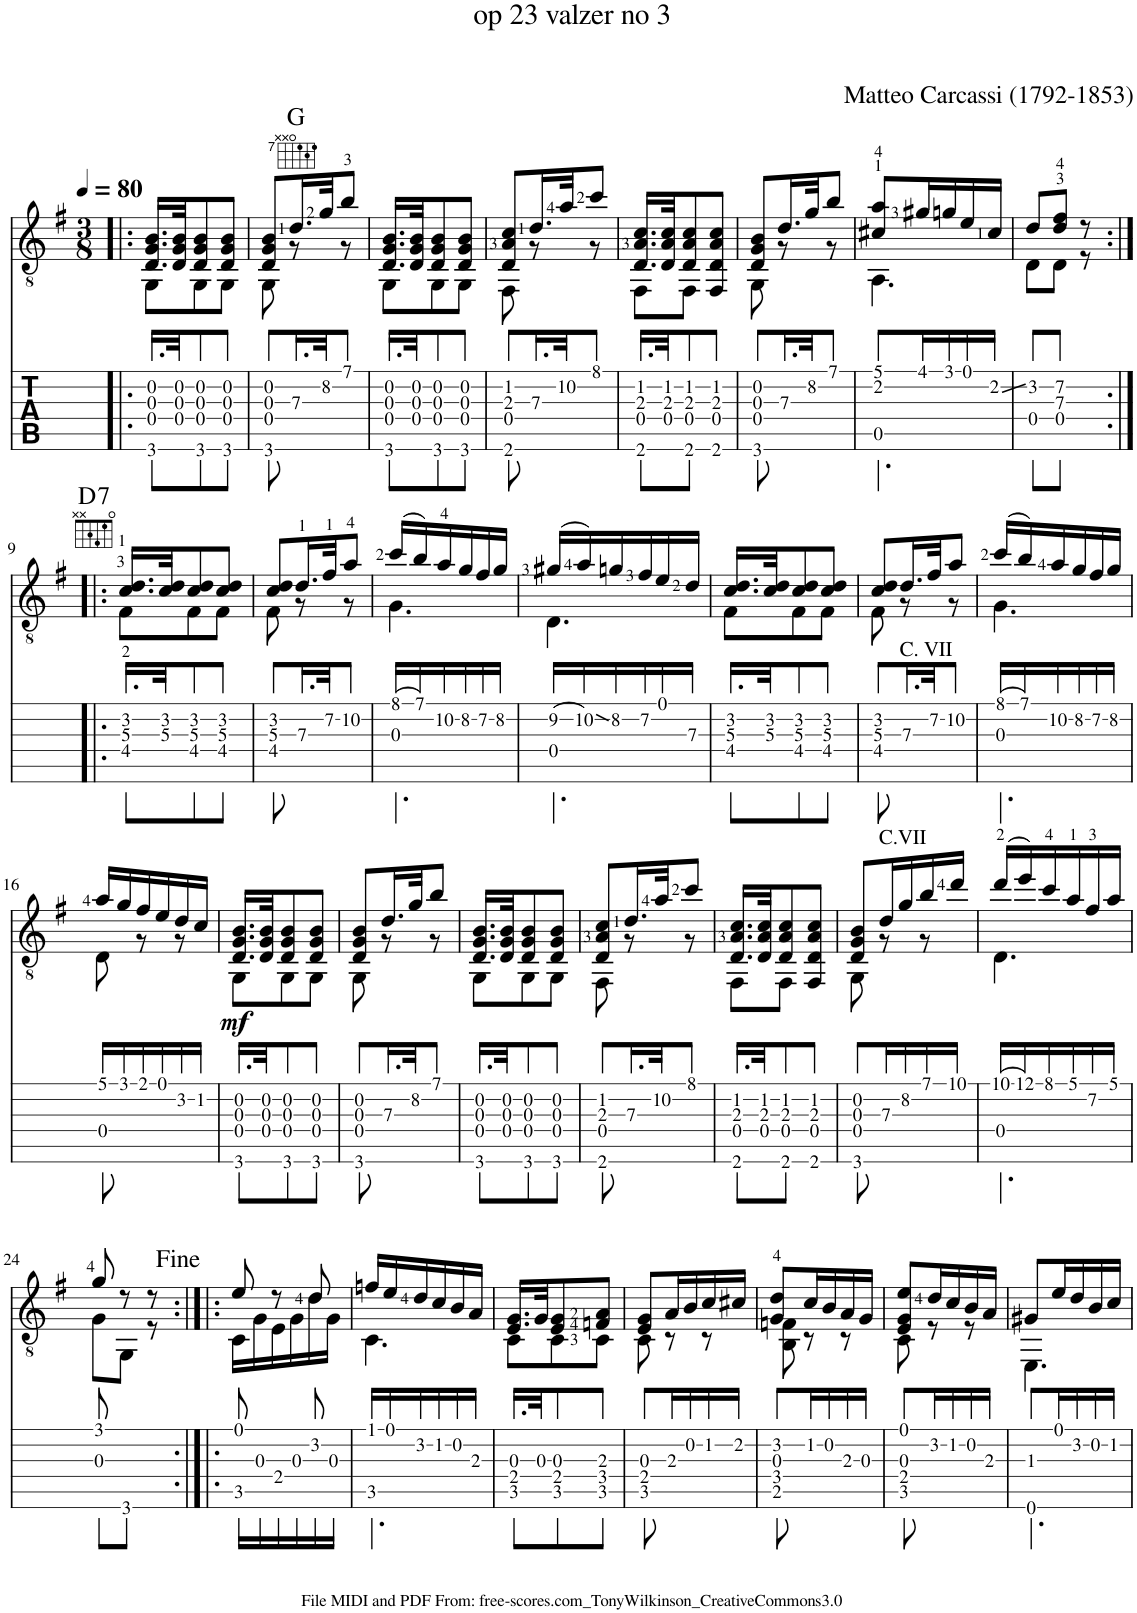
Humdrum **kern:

**kern	**dynam	**kern	**harte
*part2	*part2	*part1	*part1
*staff2	*staff2	*staff1	*
*I"Chitarra classica (Intavolatura)	*	*I"Guitar	*
*stria6	*	*	*
*	*	*clefGv2	*
*k[f#]	*	*k[f#]	*
*M3/8	*	*M3/8	*
*MM80	*	*MM80	*
=1!|:	=1!|:	=1!|:	=1!|:
*^	*	*^	*
16.D/ 16.G/ 16.B/LL	8GG\L	.	16.D/ 16.G/ 16.B/LL	8GG\L	.
32D/ 32G/ 32B/JK	.	.	32D/ 32G/ 32B/JK	.	.
8D/ 8G/ 8B/	8GG\	.	8D/ 8G/ 8B/	8GG\	.
8D/ 8G/ 8B/J	8GG\J	.	8D/ 8G/ 8B/J	8GG\J	.
=2	=2	=2	=2	=2	=2
8D/ 8G/ 8B/L	8GG\	.	8D/ 8G/ 8B/L	8GG\	.
16.d/L	8r	.	16.d/L	8r	G:maj
32g/JK	.	.	32g/JK	.	.
8b/J	8r	.	8b/J	8r	.
=3	=3	=3	=3	=3	=3
16.D/ 16.G/ 16.B/LL	8GG\L	.	16.D/ 16.G/ 16.B/LL	8GG\L	.
32D/ 32G/ 32B/JK	.	.	32D/ 32G/ 32B/JK	.	.
8D/ 8G/ 8B/	8GG\	.	8D/ 8G/ 8B/	8GG\	.
8D/ 8G/ 8B/J	8GG\J	.	8D/ 8G/ 8B/J	8GG\J	.
=4	=4	=4	=4	=4	=4
8D/ 8A/ 8c/L	8FF#\	.	8D/ 8A/ 8c/L	8FF#\	.
16.d/L	8r	.	16.d/L	8r	.
32a/JK	.	.	32a/JK	.	.
8cc/J	8r	.	8cc/J	8r	.
=5	=5	=5	=5	=5	=5
16.D/ 16.A/ 16.c/LL	8FF#\L	.	16.D/ 16.A/ 16.c/LL	8FF#\L	.
32D/ 32A/ 32c/JK	.	.	32D/ 32A/ 32c/JK	.	.
8D/ 8A/ 8c/	8FF#\J	.	8D/ 8A/ 8c/	8FF#\J	.
8FF#/ 8D/ 8A/ 8c/J	8ryy	.	8FF#/ 8D/ 8A/ 8c/J	8ryy	.
=6	=6	=6	=6	=6	=6
8D/ 8G/ 8B/L	8GG\	.	8D/ 8G/ 8B/L	8GG\	.
16.d/L	8r	.	16.d/L	8r	.
32g/JK	.	.	32g/JK	.	.
8b/J	8r	.	8b/J	8r	.
=7	=7	=7	=7	=7	=7
8c#X/ 8a/L	4.AA\	.	8c#X/ 8a/L	4.AA\	.
16g#X/L	.	.	16g#X/L	.	.
16gn/	.	.	16gn/	.	.
16e/	.	.	16e/	.	.
16c#/JJ	.	.	16c#/JJ	.	.
=8	=8	=8	=8	=8	=8
8d/L	8D\L	.	8d/L	8D\L	.
8d/ 8f#/J	8D\J	.	8d/ 8f#/J	8D\J	.
8r	8r	.	8r	8r	.
!!LO:LB:g=z	!!
=9:|!|:	=9:|!|:	=9:|!|:	=9:|!|:	=9:|!|:	=9:|!|:
!	!	!	!	!	!LO:H:kt=7
16.c/ 16.d/LL	8F#\L	.	16.c/ 16.d/LL	8F#\L	D:7
32c/ 32d/JK	.	.	32c/ 32d/JK	.	.
8c/ 8d/	8F#\	.	8c/ 8d/	8F#\	.
8c/ 8d/J	8F#\J	.	8c/ 8d/J	8F#\J	.
=10	=10	=10	=10	=10	=10
8c/ 8d/L	8F#\	.	8c/ 8d/L	8F#\	.
16.d/L	8r	.	16.d/L	8r	.
32f#/JK	.	.	32f#/JK	.	.
8a/J	8r	.	8a/J	8r	.
=11	=11	=11	=11	=11	=11
(16cc/LL	4.G\	.	(16cc/LL	4.G\	.
16b/)	.	.	16b/)	.	.
16a/	.	.	16a/	.	.
16g/	.	.	16g/	.	.
16f#/	.	.	16f#/	.	.
16g/JJ	.	.	16g/JJ	.	.
=12	=12	=12	=12	=12	=12
(16g#X/LL	4.D\	.	(16g#X/LL	4.D\	.
16a/)	.	.	16a/)	.	.
16gn/	.	.	16gn/	.	.
16f#/	.	.	16f#/	.	.
16e/	.	.	16e/	.	.
16d/JJ	.	.	16d/JJ	.	.
=13	=13	=13	=13	=13	=13
16.c/ 16.d/LL	8F#\L	.	16.c/ 16.d/LL	8F#\L	.
32c/ 32d/JK	.	.	32c/ 32d/JK	.	.
8c/ 8d/	8F#\	.	8c/ 8d/	8F#\	.
8c/ 8d/J	8F#\J	.	8c/ 8d/J	8F#\J	.
=14	=14	=14	=14	=14	=14
8c/ 8d/L	8F#\	.	8c/ 8d/L	8F#\	.
!LO:TX:a:t=C. VII	!	!	!	!	!
16.d/L	8r	.	16.d/L	8r	.
32f#/JK	.	.	32f#/JK	.	.
8a/J	8r	.	8a/J	8r	.
=15	=15	=15	=15	=15	=15
(16cc/LL	4.G\	.	(16cc/LL	4.G\	.
16b/)	.	.	16b/)	.	.
16a/	.	.	16a/	.	.
16g/	.	.	16g/	.	.
16f#/	.	.	16f#/	.	.
16g/JJ	.	.	16g/JJ	.	.
!!LO:LB:g=z	!!
=16	=16	=16	=16	=16	=16
16a/LL	8D\	.	16a/LL	8D\	.
16g/	.	.	16g/	.	.
16f#/	8r	.	16f#/	8r	.
16e/	.	.	16e/	.	.
16d/	8r	.	16d/	8r	.
16c/JJ	.	.	16c/JJ	.	.
=17	=17	=17	=17	=17	=17
!	!	!LO:DY:a	!	!	!
16.D/ 16.G/ 16.B/LL	8GG\L	mf	16.D/ 16.G/ 16.B/LL	8GG\L	.
32D/ 32G/ 32B/JK	.	.	32D/ 32G/ 32B/JK	.	.
8D/ 8G/ 8B/	8GG\	.	8D/ 8G/ 8B/	8GG\	.
8D/ 8G/ 8B/J	8GG\J	.	8D/ 8G/ 8B/J	8GG\J	.
=18	=18	=18	=18	=18	=18
8D/ 8G/ 8B/L	8GG\	.	8D/ 8G/ 8B/L	8GG\	.
16.d/L	8r	.	16.d/L	8r	.
32g/JK	.	.	32g/JK	.	.
8b/J	8r	.	8b/J	8r	.
=19	=19	=19	=19	=19	=19
16.D/ 16.G/ 16.B/LL	8GG\L	.	16.D/ 16.G/ 16.B/LL	8GG\L	.
32D/ 32G/ 32B/JK	.	.	32D/ 32G/ 32B/JK	.	.
8D/ 8G/ 8B/	8GG\	.	8D/ 8G/ 8B/	8GG\	.
8D/ 8G/ 8B/J	8GG\J	.	8D/ 8G/ 8B/J	8GG\J	.
=20	=20	=20	=20	=20	=20
8D/ 8A/ 8c/L	8FF#\	.	8D/ 8A/ 8c/L	8FF#\	.
16.d/L	8r	.	16.d/L	8r	.
32a/JK	.	.	32a/JK	.	.
8cc/J	8r	.	8cc/J	8r	.
=21	=21	=21	=21	=21	=21
16.D/ 16.A/ 16.c/LL	8FF#\L	.	16.D/ 16.A/ 16.c/LL	8FF#\L	.
32D/ 32A/ 32c/JK	.	.	32D/ 32A/ 32c/JK	.	.
8D/ 8A/ 8c/	8FF#\J	.	8D/ 8A/ 8c/	8FF#\J	.
8FF#/ 8D/ 8A/ 8c/J	8ryy	.	8FF#/ 8D/ 8A/ 8c/J	8ryy	.
=22	=22	=22	=22	=22	=22
8D/ 8G/ 8B/L	8GG\	.	8D/ 8G/ 8B/L	8GG\	.
!	!	!	!LO:TX:a:t=C.VII	!	!
16d/L	8r	.	16d/L	8r	.
16g/	.	.	16g/	.	.
16b/	8r	.	16b/	8r	.
16dd/JJ	.	.	16dd/JJ	.	.
=23	=23	=23	=23	=23	=23
(16dd/LL	4.D\	.	(16dd/LL	4.D\	.
16ee/)	.	.	16ee/)	.	.
16cc/	.	.	16cc/	.	.
16a/	.	.	16a/	.	.
16f#/	.	.	16f#/	.	.
16a/JJ	.	.	16a/JJ	.	.
!!LO:LB:g=z	!!
=24	=24	=24	=24	=24	=24
8g/	8G\L	.	8g/	8G\L	.
8r	8GG\J	.	8r	8GG\J	.
8r	8r	.	8r	8r	.
=25:|!|:	=25:|!|:	=25:|!|:	=25:|!|:	=25:|!|:	=25:|!|:
8e/	16C\LL	.	8e/	16C\LL	.
.	16G\	.	.	16G\	.
8r	16E\	.	8r	16E\	.
.	16G\	.	.	16G\	.
8d/	16d\	.	8d/	16d\	.
.	16G\JJ	.	.	16G\JJ	.
=26	=26	=26	=26	=26	=26
16fn/LL	4.C\	.	16fn/LL	4.C\	.
16e/	.	.	16e/	.	.
16d/	.	.	16d/	.	.
16c/	.	.	16c/	.	.
16B/	.	.	16B/	.	.
16A/JJ	.	.	16A/JJ	.	.
=27	=27	=27	=27	=27	=27
16.E/ 16.G/LL	8C\L	.	16.E/ 16.G/LL	8C\L	.
32G/JK	.	.	32G/JK	.	.
8E/ 8G/	8C\	.	8E/ 8G/	8C\	.
8Fn/ 8A/J	8C\J	.	8Fn/ 8A/J	8C\J	.
=28	=28	=28	=28	=28	=28
8E/ 8G/L	8C\	.	8E/ 8G/L	8C\	.
16A/L	8r	.	16A/L	8r	.
16B/	.	.	16B/	.	.
16c/	8r	.	16c/	8r	.
16c#X/JJ	.	.	16c#X/JJ	.	.
=29	=29	=29	=29	=29	=29
8G/ 8d/L	8BB\ 8Fn\	.	8G/ 8d/L	8BB\ 8Fn\	.
16c/L	8r	.	16c/L	8r	.
16B/	.	.	16B/	.	.
16A/	8r	.	16A/	8r	.
16G/JJ	.	.	16G/JJ	.	.
=30	=30	=30	=30	=30	=30
8E/ 8G/ 8e/L	8C\	.	8E/ 8G/ 8e/L	8C\	.
16d/L	8r	.	16d/L	8r	.
16c/	.	.	16c/	.	.
16B/	8r	.	16B/	8r	.
16A/JJ	.	.	16A/JJ	.	.
=31	=31	=31	=31	=31	=31
8G#X/L	4.EE\	.	8G#X/L	4.EE\	.
16e/L	.	.	16e/L	.	.
16d/	.	.	16d/	.	.
16B/	.	.	16B/	.	.
16c/JJ	.	.	16c/JJ	.	.
*v	*v	*	*	*	*
*	*	*v	*v	*
=	=	=	=
*-	*-	*-	*-
